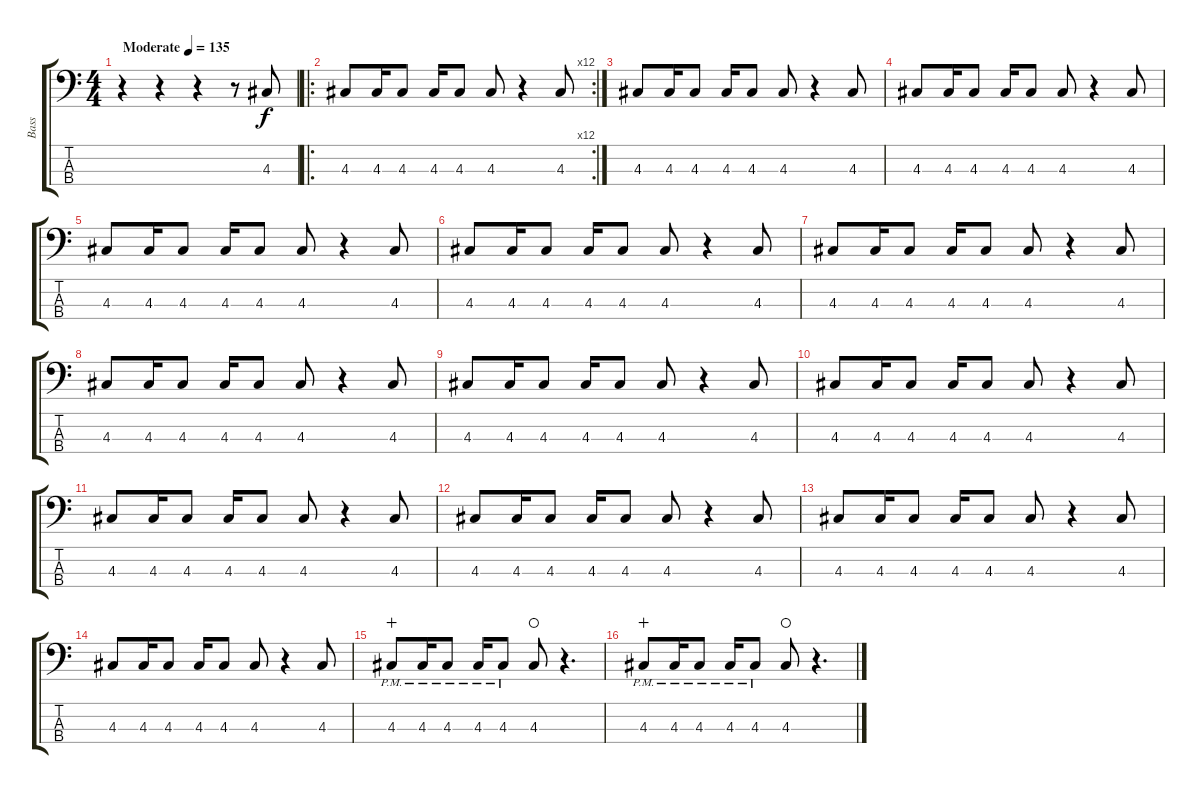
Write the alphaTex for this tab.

\track ("Bass" "Bass") {instrument electricbassfinger}
\staff {score tabs}
\tuning (G2 D2 A1 E1) {hide}
\ts (4 4)
\tempo (135 "Moderate")
\clef f4
\ks c
r.4{dy f instrument electricbassfinger} r.4 r.4 r.8 4.3.8 |
\ro
\rc 12
4.3.8 4.3.16 4.3.8 4.3.16 4.3.8 4.3.8 r.4 4.3.8 |
4.3.8 4.3.16 4.3.8 4.3.16 4.3.8 4.3.8 r.4 4.3.8 |
4.3.8 4.3.16 4.3.8 4.3.16 4.3.8 4.3.8 r.4 4.3.8 |
4.3.8 4.3.16 4.3.8 4.3.16 4.3.8 4.3.8 r.4 4.3.8 |
4.3.8 4.3.16 4.3.8 4.3.16 4.3.8 4.3.8 r.4 4.3.8 |
4.3.8 4.3.16 4.3.8 4.3.16 4.3.8 4.3.8 r.4 4.3.8 |
4.3.8 4.3.16 4.3.8 4.3.16 4.3.8 4.3.8 r.4 4.3.8 |
4.3.8 4.3.16 4.3.8 4.3.16 4.3.8 4.3.8 r.4 4.3.8 |
4.3.8 4.3.16 4.3.8 4.3.16 4.3.8 4.3.8 r.4 4.3.8 |
4.3.8 4.3.16 4.3.8 4.3.16 4.3.8 4.3.8 r.4 4.3.8 |
4.3.8 4.3.16 4.3.8 4.3.16 4.3.8 4.3.8 r.4 4.3.8 |
4.3.8 4.3.16 4.3.8 4.3.16 4.3.8 4.3.8 r.4 4.3.8 |
4.3.8 4.3.16 4.3.8 4.3.16 4.3.8 4.3.8 r.4 4.3.8 |
4.3{pm}.8{instrument synthbass1 wahc} 4.3{pm}.16 4.3{pm}.8 4.3{pm}.16 4.3{pm}.8 4.3.8{waho} r.4{d} |
4.3{pm}.8{wahc} 4.3{pm}.16 4.3{pm}.8 4.3{pm}.16 4.3{pm}.8 4.3.8{waho} r.4{d}
